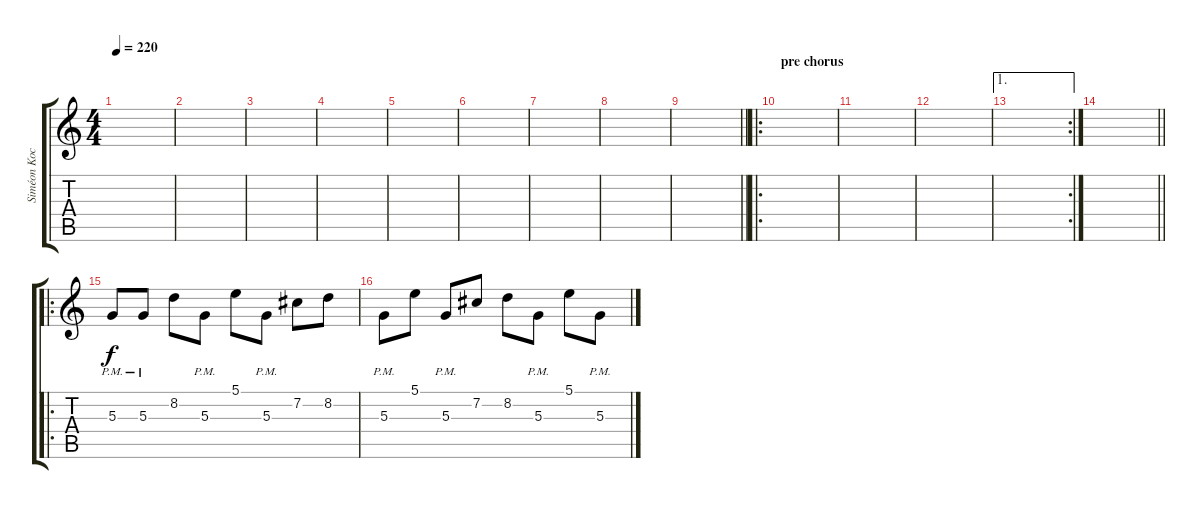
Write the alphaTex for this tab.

\track ("Siméon Koch Lead" "Siméon Koc") {instrument distortionguitar}
\staff {score tabs}
\tuning (B3 Gb3 D3 A2 E2 B1) {hide}
\ts (4 4)
\tempo 220
\clef g2
\ks c
|
|
|
|
|
|
|
|
\barLineRight lightlight
|
\ro
\section ("" "pre chorus")
|
|
|
\ae 1
\rc 2
|
\barLineRight lightlight
|
\ro
\section ("" "")
5.3{pm}.8 5.3{pm}.8 8.2.8 5.3{pm}.8 5.1.8 5.3{pm}.8 7.2.8 8.2.8 |
5.3{pm}.8 5.1.8 5.3{pm}.8 7.2.8 8.2.8 5.3{pm}.8 5.1.8 5.3{pm}.8
